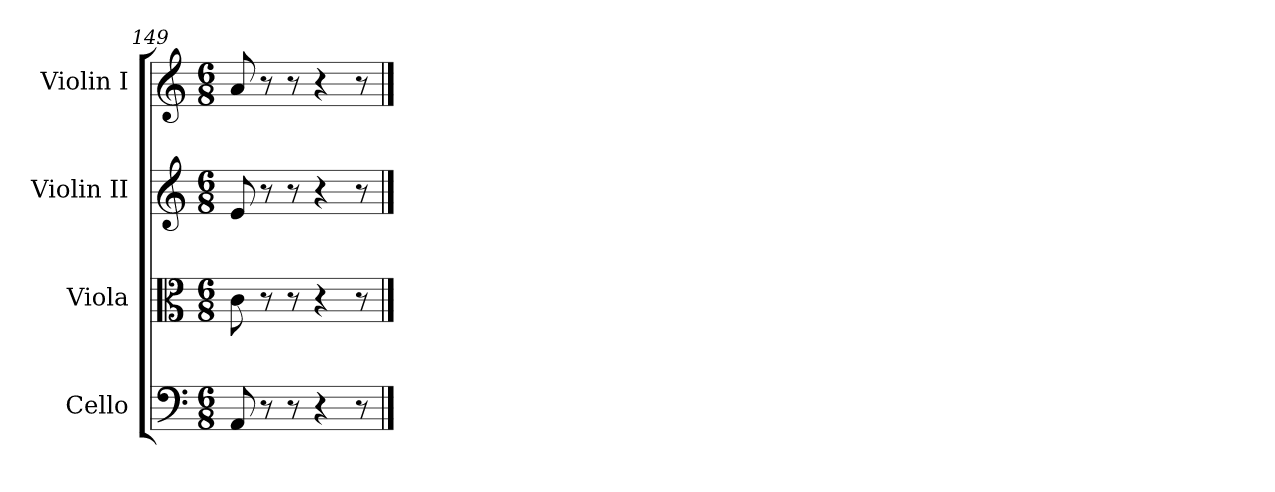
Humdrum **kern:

**kern	**kern	**kern	**kern
*part4	*part3	*part2	*part1
*staff4	*staff3	*staff2	*staff1
*I"Cello	*I"Viola	*I"Violin II	*I"Violin I
*	*I'Vla	*I'Vln	*I'Vln
*clefF4	*clefC3	*clefG2	*clefG2
*k[]	*k[]	*k[]	*k[]
*M6/8	*M6/8	*M6/8	*M6/8
=149	=149	=149	=149
8AA/	8c\	8e/	8a/
8r	8r	8r	8r
8r	8r	8r	8r
4r	4r	4r	4r
8r	8r	8r	8r
==	==	==	==
*-	*-	*-	*-
